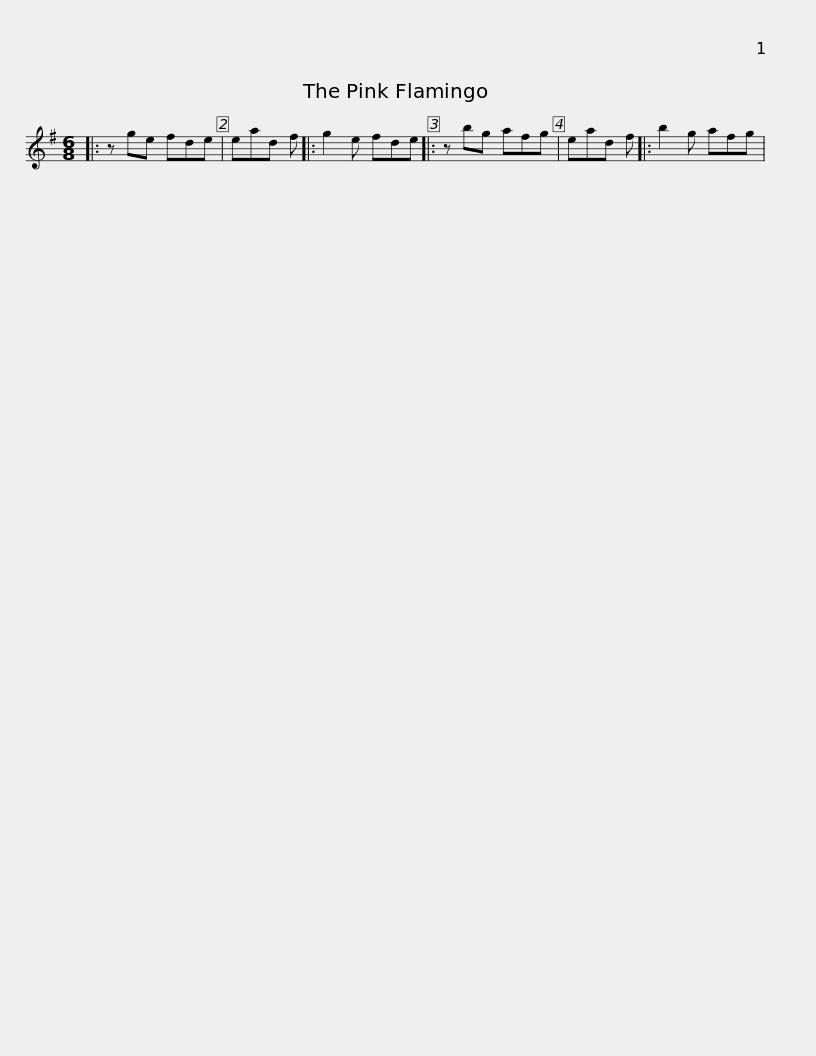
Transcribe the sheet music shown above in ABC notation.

X:1
L:1/8
M:6/8
I:linebreak $
K:Emin
V:1 treble
V:1
|: z ge fde | ead f |: g2 e fde |: z bg afg | ead f |: %5
 b2 g afg | %6
